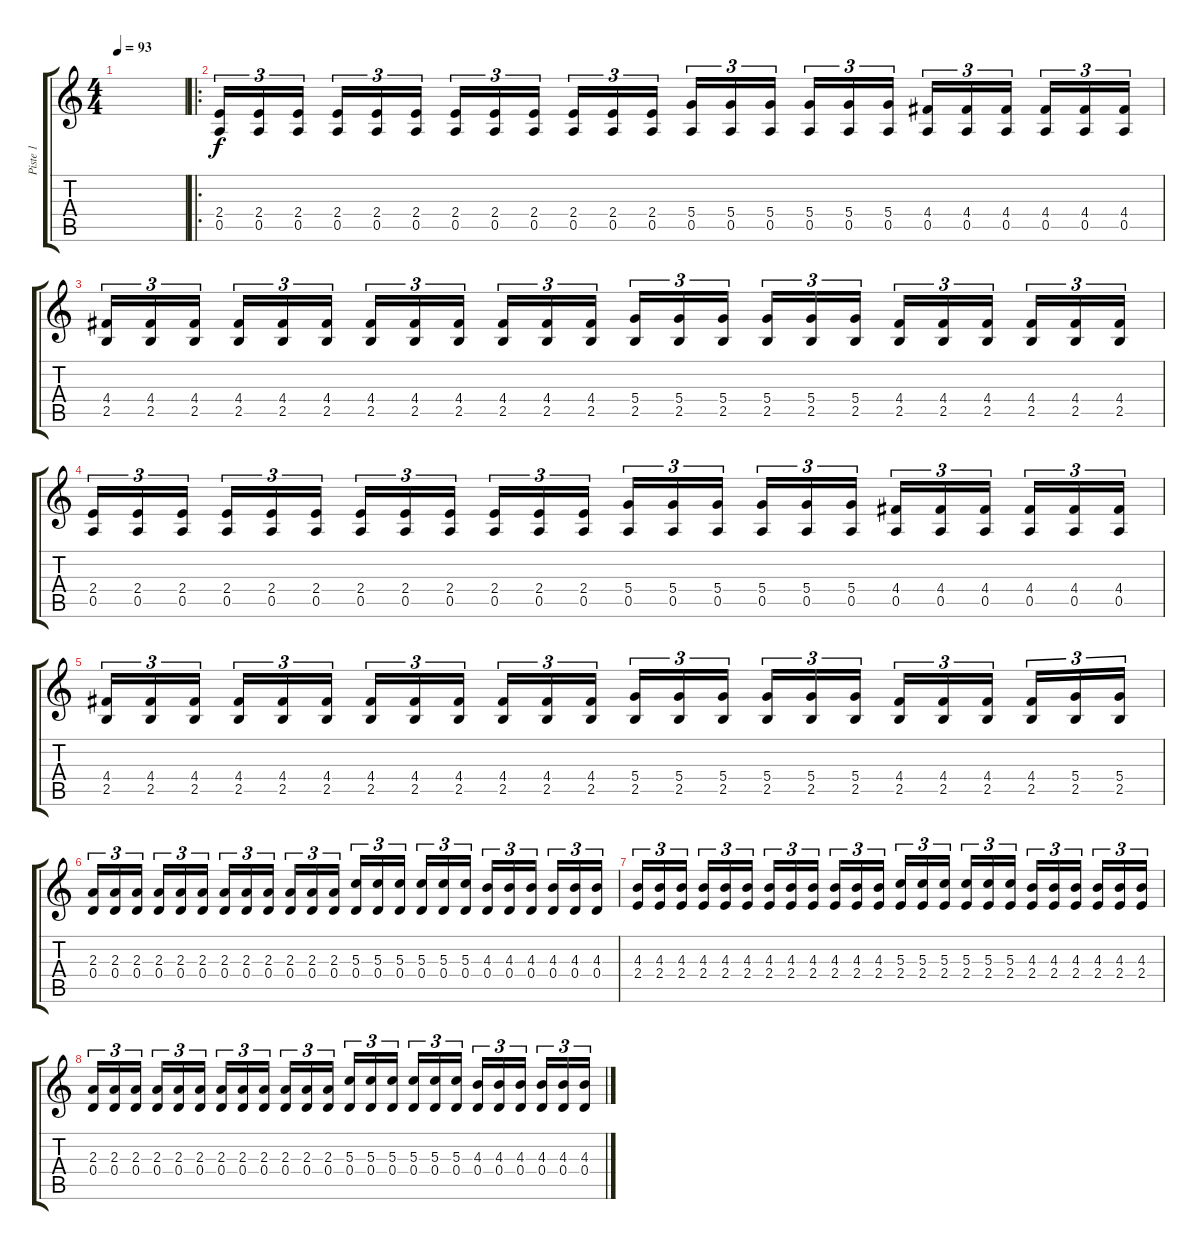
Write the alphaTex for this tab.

\track ("Piste 1" "Piste 1") {instrument overdrivenguitar}
\staff {score tabs}
\tuning (E4 B3 G3 D3 A2 E2) {hide}
\ts (4 4)
\tempo 93
\clef g2
\ks c
|
\ro
(2.4 0.5).16{tu (3 2)} (2.4 0.5).16{tu (3 2)} (2.4 0.5).16{tu (3 2) beam splitsecondary} (2.4 0.5).16{tu (3 2)} (2.4 0.5).16{tu (3 2)} (2.4 0.5).16{tu (3 2)} (2.4 0.5).16{tu (3 2)} (2.4 0.5).16{tu (3 2)} (2.4 0.5).16{tu (3 2) beam splitsecondary} (2.4 0.5).16{tu (3 2)} (2.4 0.5).16{tu (3 2)} (2.4 0.5).16{tu (3 2)} (5.4 0.5).16{tu (3 2)} (5.4 0.5).16{tu (3 2)} (5.4 0.5).16{tu (3 2) beam splitsecondary} (5.4 0.5).16{tu (3 2)} (5.4 0.5).16{tu (3 2)} (5.4 0.5).16{tu (3 2)} (4.4 0.5).16{tu (3 2)} (4.4 0.5).16{tu (3 2)} (4.4 0.5).16{tu (3 2) beam splitsecondary} (4.4 0.5).16{tu (3 2)} (4.4 0.5).16{tu (3 2)} (4.4 0.5).16{tu (3 2)} |
(4.4 2.5).16{tu (3 2)} (4.4 2.5).16{tu (3 2)} (4.4 2.5).16{tu (3 2) beam splitsecondary} (4.4 2.5).16{tu (3 2)} (4.4 2.5).16{tu (3 2)} (4.4 2.5).16{tu (3 2)} (4.4 2.5).16{tu (3 2)} (4.4 2.5).16{tu (3 2)} (4.4 2.5).16{tu (3 2) beam splitsecondary} (4.4 2.5).16{tu (3 2)} (4.4 2.5).16{tu (3 2)} (4.4 2.5).16{tu (3 2)} (5.4 2.5).16{tu (3 2)} (5.4 2.5).16{tu (3 2)} (5.4 2.5).16{tu (3 2) beam splitsecondary} (5.4 2.5).16{tu (3 2)} (5.4 2.5).16{tu (3 2)} (5.4 2.5).16{tu (3 2)} (4.4 2.5).16{tu (3 2)} (4.4 2.5).16{tu (3 2)} (4.4 2.5).16{tu (3 2) beam splitsecondary} (4.4 2.5).16{tu (3 2)} (4.4 2.5).16{tu (3 2)} (4.4 2.5).16{tu (3 2)} |
(2.4 0.5).16{tu (3 2)} (2.4 0.5).16{tu (3 2)} (2.4 0.5).16{tu (3 2) beam splitsecondary} (2.4 0.5).16{tu (3 2)} (2.4 0.5).16{tu (3 2)} (2.4 0.5).16{tu (3 2)} (2.4 0.5).16{tu (3 2)} (2.4 0.5).16{tu (3 2)} (2.4 0.5).16{tu (3 2) beam splitsecondary} (2.4 0.5).16{tu (3 2)} (2.4 0.5).16{tu (3 2)} (2.4 0.5).16{tu (3 2)} (5.4 0.5).16{tu (3 2)} (5.4 0.5).16{tu (3 2)} (5.4 0.5).16{tu (3 2) beam splitsecondary} (5.4 0.5).16{tu (3 2)} (5.4 0.5).16{tu (3 2)} (5.4 0.5).16{tu (3 2)} (4.4 0.5).16{tu (3 2)} (4.4 0.5).16{tu (3 2)} (4.4 0.5).16{tu (3 2) beam splitsecondary} (4.4 0.5).16{tu (3 2)} (4.4 0.5).16{tu (3 2)} (4.4 0.5).16{tu (3 2)} |
(4.4 2.5).16{tu (3 2)} (4.4 2.5).16{tu (3 2)} (4.4 2.5).16{tu (3 2) beam splitsecondary} (4.4 2.5).16{tu (3 2)} (4.4 2.5).16{tu (3 2)} (4.4 2.5).16{tu (3 2)} (4.4 2.5).16{tu (3 2)} (4.4 2.5).16{tu (3 2)} (4.4 2.5).16{tu (3 2) beam splitsecondary} (4.4 2.5).16{tu (3 2)} (4.4 2.5).16{tu (3 2)} (4.4 2.5).16{tu (3 2)} (5.4 2.5).16{tu (3 2)} (5.4 2.5).16{tu (3 2)} (5.4 2.5).16{tu (3 2) beam splitsecondary} (5.4 2.5).16{tu (3 2)} (5.4 2.5).16{tu (3 2)} (5.4 2.5).16{tu (3 2)} (4.4 2.5).16{tu (3 2)} (4.4 2.5).16{tu (3 2)} (4.4 2.5).16{tu (3 2) beam splitsecondary} (4.4 2.5).16{tu (3 2)} (5.4 2.5).16{tu (3 2)} (5.4 2.5).16{tu (3 2)} |
(2.3 0.4).16{tu (3 2)} (2.3 0.4).16{tu (3 2)} (2.3 0.4).16{tu (3 2) beam splitsecondary} (2.3 0.4).16{tu (3 2)} (2.3 0.4).16{tu (3 2)} (2.3 0.4).16{tu (3 2)} (2.3 0.4).16{tu (3 2)} (2.3 0.4).16{tu (3 2)} (2.3 0.4).16{tu (3 2) beam splitsecondary} (2.3 0.4).16{tu (3 2)} (2.3 0.4).16{tu (3 2)} (2.3 0.4).16{tu (3 2)} (5.3 0.4).16{tu (3 2)} (5.3 0.4).16{tu (3 2)} (5.3 0.4).16{tu (3 2) beam splitsecondary} (5.3 0.4).16{tu (3 2)} (5.3 0.4).16{tu (3 2)} (5.3 0.4).16{tu (3 2)} (4.3 0.4).16{tu (3 2)} (4.3 0.4).16{tu (3 2)} (4.3 0.4).16{tu (3 2) beam splitsecondary} (4.3 0.4).16{tu (3 2)} (4.3 0.4).16{tu (3 2)} (4.3 0.4).16{tu (3 2)} |
(4.3 2.4).16{tu (3 2)} (4.3 2.4).16{tu (3 2)} (4.3 2.4).16{tu (3 2) beam splitsecondary} (4.3 2.4).16{tu (3 2)} (4.3 2.4).16{tu (3 2)} (4.3 2.4).16{tu (3 2)} (4.3 2.4).16{tu (3 2)} (4.3 2.4).16{tu (3 2)} (4.3 2.4).16{tu (3 2) beam splitsecondary} (4.3 2.4).16{tu (3 2)} (4.3 2.4).16{tu (3 2)} (4.3 2.4).16{tu (3 2)} (5.3 2.4).16{tu (3 2)} (5.3 2.4).16{tu (3 2)} (5.3 2.4).16{tu (3 2) beam splitsecondary} (5.3 2.4).16{tu (3 2)} (5.3 2.4).16{tu (3 2)} (5.3 2.4).16{tu (3 2)} (4.3 2.4).16{tu (3 2)} (4.3 2.4).16{tu (3 2)} (4.3 2.4).16{tu (3 2) beam splitsecondary} (4.3 2.4).16{tu (3 2)} (4.3 2.4).16{tu (3 2)} (4.3 2.4).16{tu (3 2)} |
(2.3 0.4).16{tu (3 2)} (2.3 0.4).16{tu (3 2)} (2.3 0.4).16{tu (3 2) beam splitsecondary} (2.3 0.4).16{tu (3 2)} (2.3 0.4).16{tu (3 2)} (2.3 0.4).16{tu (3 2)} (2.3 0.4).16{tu (3 2)} (2.3 0.4).16{tu (3 2)} (2.3 0.4).16{tu (3 2) beam splitsecondary} (2.3 0.4).16{tu (3 2)} (2.3 0.4).16{tu (3 2)} (2.3 0.4).16{tu (3 2)} (5.3 0.4).16{tu (3 2)} (5.3 0.4).16{tu (3 2)} (5.3 0.4).16{tu (3 2) beam splitsecondary} (5.3 0.4).16{tu (3 2)} (5.3 0.4).16{tu (3 2)} (5.3 0.4).16{tu (3 2)} (4.3 0.4).16{tu (3 2)} (4.3 0.4).16{tu (3 2)} (4.3 0.4).16{tu (3 2) beam splitsecondary} (4.3 0.4).16{tu (3 2)} (4.3 0.4).16{tu (3 2)} (4.3 0.4).16{tu (3 2)}
